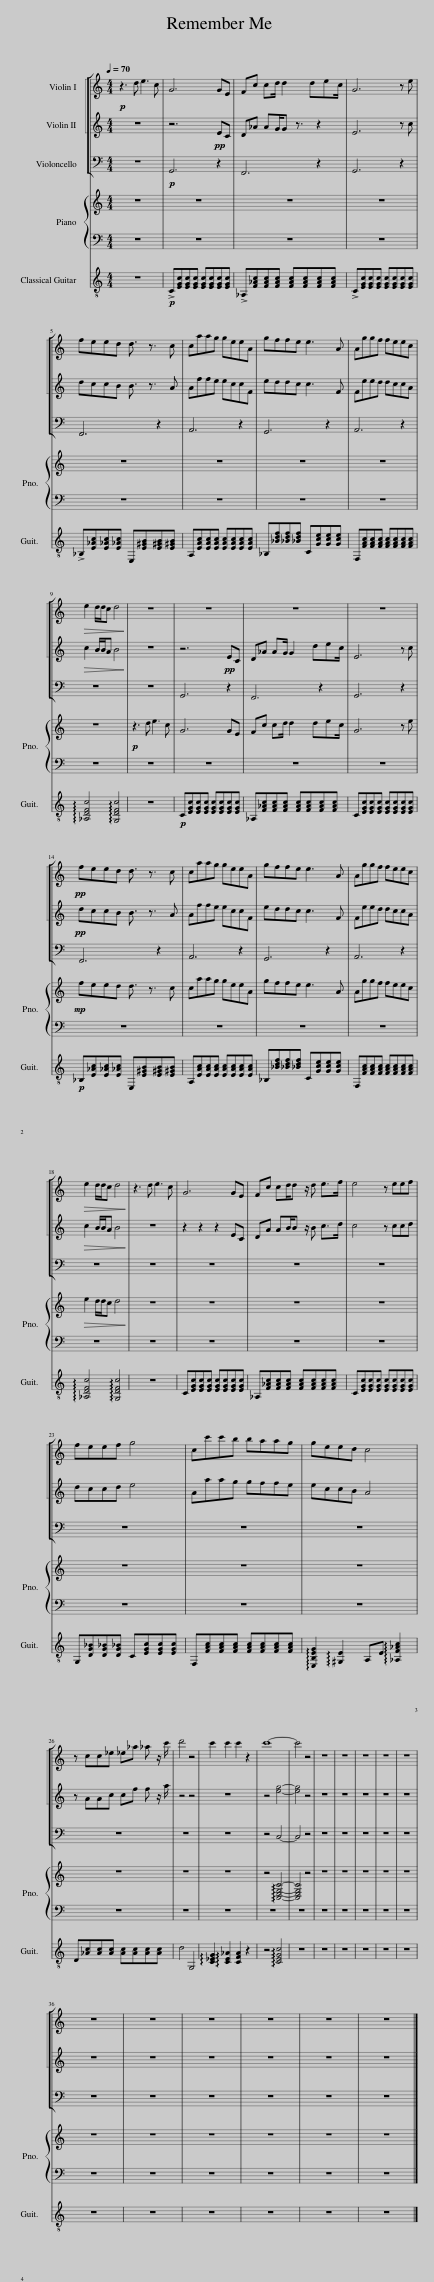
X:1
%%score [ [ 1 2 ] 3 ] 4 5
L:1/8
Q:1/4=70
M:4/4
I:linebreak $
K:C
V:1 treble
V:2 treble
V:3 bass
V:4 treble
V:5 treble-8
V:1
!p! z3 d e3 c | G6 GE | Fc cd/ d2 dec/ | G6 z e |$ feed d3/2 z3/2 c | %5
 caag geeA | gffe e3 A | Aggf feec |$!>(! e2 d/d/c d4!>)! | z8 | %10
 z8 | z8 | z8 |$!pp! feed d3/2 z3/2 c | caag geeA | %15
 gffe e3 A | Aggf feec |$!>(! e2 d/d/c d4!>)! | z3 d e3 c | G6 GE | %20
 Fc cd/d z/ d e>f | e4 z eef |$ feef g4 | cc'c'b baag | geed c4 |$ %25
 z cc_e _e_a _a z/ c'/ | d'4 z4 | c'2 c'2 c'2 z2 | c'8- | c'4 z4 | %30
 z8 | z8 | z8 | z8 | z8 |$ %35
 z8 | z8 | z8 | z8 | z8 | %40
 z8 |] %41
V:2
 z8 | z6!pp! EC | D_A AG/G z3/2 z2 | E6 z c |$ dccB B3/2 z3/2 A | %5
 Affe eccF | eddc c3 F | Feed dccA |$!>(! c2 B/B/A B4!>)! | z8 | %10
 z6!pp! EC | D_A AG/ G2 dec/ | E6 z c |$!pp! dccB B3/2 z3/2 A | Affe eccF | %15
 eddc c3 F | Feed dccA |$!>(! c2 B/B/A B4!>)! | z8 | z2 z2 z2 EC | %20
 DA AB/B z/ B c>d | c4 z ccd |$ dccd e4 | Aaag gffe | eccB A4 |$ %25
 z AAc cf f z/ a/ | z4 z4 | z8 | z4 [eg]4- | [eg]4 z4 | %30
 z8 | z8 | z8 | z8 | z8 |$ %35
 z8 | z8 | z8 | z8 | z8 | %40
 z8 |] %41
V:3
 z8 |!p! G,,6 z2 | F,,6 z2 | G,,6 z2 |$ F,,6 z2 | %5
 A,,6 z2 | G,,6 z2 | A,,6 z2 |$ z8 | z8 | %10
 G,,6 z2 | F,,6 z2 | G,,6 z2 |$ F,,6 z2 | A,,6 z2 | %15
 G,,6 z2 | A,,6 z2 |$ z8 | z8 | z8 | %20
 z8 | z8 |$ z8 | z8 | z8 |$ %25
 z8 | z8 | z8 | z4 C,4- | C,4 z4 | %30
 z8 | z8 | z8 | z8 | z8 |$ %35
 z8 | z8 | z8 | z8 | z8 | %40
 z8 |] %41
V:4
 z8 | z8 | z8 | z8 |$ z8 | %5
 z8 | z8 | z8 |$ z8 |!p! z3 d e3 c | %10
 G6 GE | Fc cd/ d2 dec/ | G6 z e |$!mp! feed d3/2 z3/2 c | caag geeA | %15
 gffe e3 A | Aggf feec |$!>(! e2 d/d/c d4!>)! | z8 | z8 | %20
 z8 | z8 |$ z8 | z8 | z8 |$ %25
 z8 | z8 | z8 | z4 !arpeggio![C,E,G,C]4- | [C,E,G,C]4 z4 | %30
 z8 | z8 | z8 | z8 | z8 |$ %35
 z8 | z8 | z8 | z8 | z8 | %40
 z8 |] %41
V:5
 z8 |!p! !>!C[EGc][EGc][EGc] [EGc][EGc][EGc][EGc] | !>!_A,[F_Ac][FAc][FAc] [FAc][FAc][FAc][FAc] | !>!C[EGc][EGc][EGc] [EGc][EGc][EGc][EGc] |$ !>!_B,[E_Ac][E_Ac][E_Ac] E,[E^GB][E^GB][E^GB] | %5
 A,[EAc][EAc][EAc] [EAc][EAc][EAc][EAc] | _B,[_Bdf][_Bdf][_Bdf] C[Gce][Gce][Gce] | F,[FAc][FAc][FAc] [FAc][FAc][FAc][FAc] |$ !arpeggio![_A,DFc]4 !arpeggio![G,DFc]4 | z8 | %10
!p! C[EGc][EGc][EGc] [EGc][EGc][EGc][EGc] | _A,[F_Ac][FAc][FAc] [FAc][FAc][FAc][FAc] | C[EGc][EGc][EGc] [EGc][EGc][EGc][EGc] |$!p! _B,[E_Ac][E_Ac][E_Ac] E,[E^GB][E^GB][E^GB] | A,[EAc][EAc][EAc] [EAc][EAc][EAc][EAc] | %15
 _B,[_Bdf][_Bdf][_Bdf] C[Gce][Gce][Gce] | F,[FAc][FAc][FAc] [FAc][FAc][FAc][FAc] |$ !arpeggio![_A,DFc]4 !arpeggio![G,DFc]4 | z8 | C[EGc][EGc][EGc] [EGc][EGc][EGc][EGc] | %20
 _A,[F_Ac][FAc][FAc] [FAc][FAc][FAc][FAc] | C[EGc][EGc][EGc] [EGc][EGc][EGc][EGc] |$ G,[DG_B][DG_B][DG_B] C[EGc][EGc][EGc] | F,[FAc][FAc][FAc] [FAc][FAc][FAc][FAc] | !arpeggio![E,B,EG]2 !arpeggio![^G,E]2 A,E !arpeggio![_A,F_Ac]2 |$ %25
 D[_Ac][Ac][Ac] [Ac][Ac][Ac][Ac] | d4 G,4 | !arpeggio![C_EG]2 !arpeggio![CE_A]2 [CFA]2 z2 | z4 !arpeggio![CEGc]4 | z8 | %30
 z8 | z8 | z8 | z8 | z8 |$ %35
 z8 | z8 | z8 | z8 | z8 | %40
 z8 |] %41
